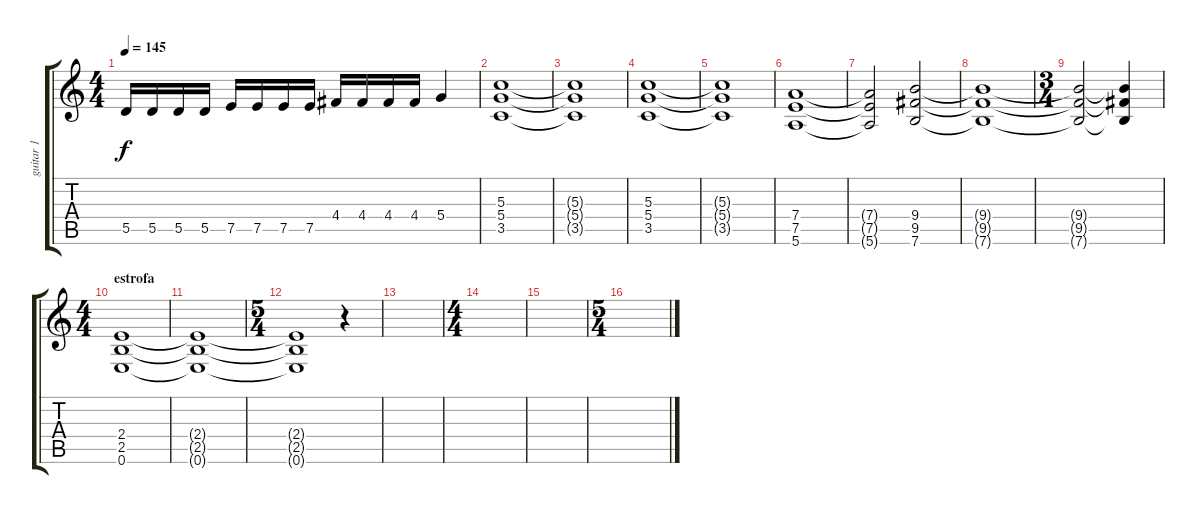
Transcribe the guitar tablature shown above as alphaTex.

\track ("guitar 1" "guitar 1") {instrument overdrivenguitar}
\staff {score tabs}
\tuning (E4 B3 G3 D3 A2 E2) {hide}
\ts (4 4)
\tempo 145
\clef g2
\ks c
5.5.16{dy f} 5.5.16 5.5.16 5.5.16 7.5.16 7.5.16 7.5.16 7.5.16 4.4.16 4.4.16 4.4.16 4.4.16 5.4.4 |
(5.3 5.4 3.5).1 |
(5.3{t} 5.4{t} 3.5{t}).1 |
(5.3 5.4 3.5).1 |
(5.3{t} 5.4{t} 3.5{t}).1 |
(7.4 7.5 5.6).1 |
(7.4{t} 7.5{t} 5.6{t}).2 (9.4 9.5 7.6).2 |
(9.4{t} 9.5{t} 7.6{t}).1 |
\ts (3 4)
(9.4{t} 9.5{t} 7.6{t}).2 (9.4{t} 9.5{t} 7.6{t}).4 |
\ts (4 4)
\section ("" "estrofa")
(2.4 2.5 0.6).1 |
(2.4{t} 2.5{t} 0.6{t}).1 |
\ts (5 4)
(2.4{t} 2.5{t} 0.6{t}).1 r.4 |
|
\ts (4 4)
|
|
\ts (5 4)
